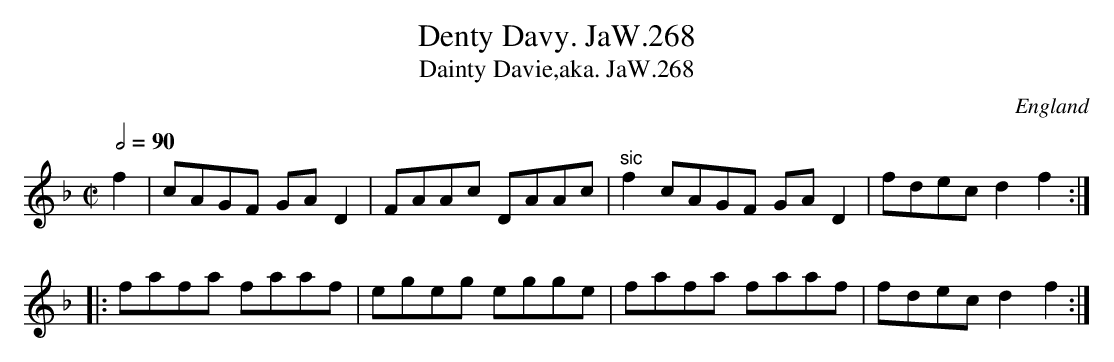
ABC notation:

X:1
T:Denty Davy. JaW.268
T:Dainty Davie,aka. JaW.268
L:1/8
M:C|
O:England
Q:1/2=90
K:F
f2|cAGF GAD2|FAAc DAAc|"sic"f2 cAGF GAD2|fdec d2f2:|!
|:fafa faaf|egeg egge|fafa faaf|fdec d2f2:|
